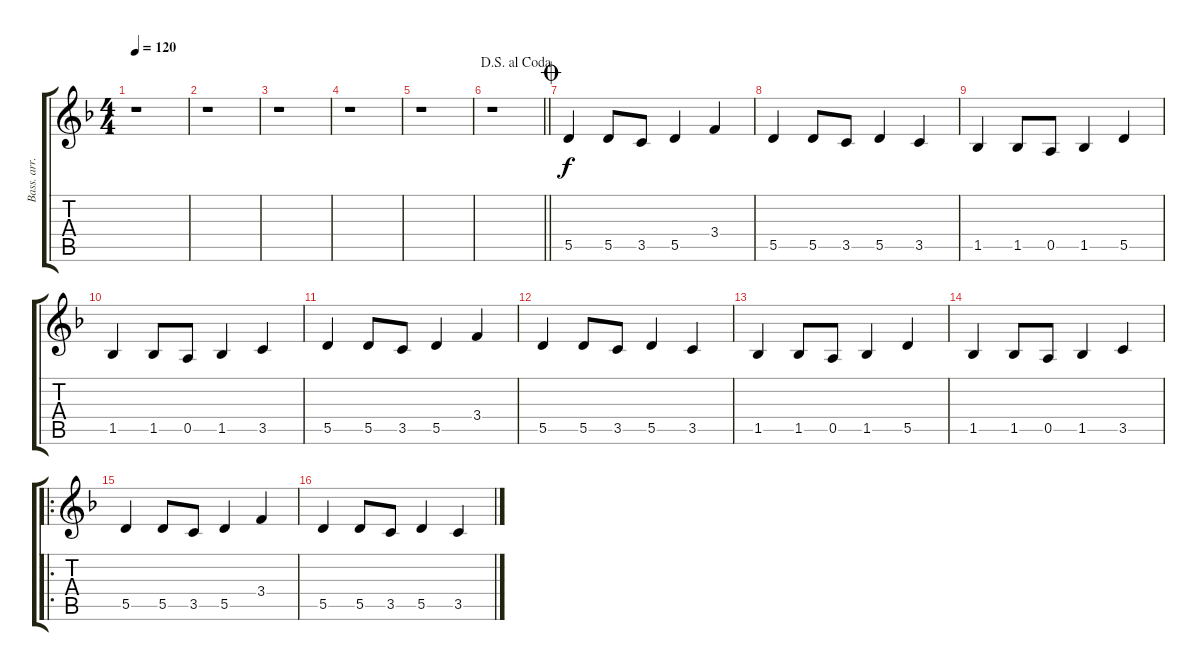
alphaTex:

\track ("Bass. arr. for Gtr." "Bass. arr.") {instrument electricguitarclean}
\staff {score tabs}
\tuning (E4 B3 G3 D3 A2 E2) {hide}
\ts (4 4)
\tempo 120
\clef g2
\ks f
r.1{dy f} |
r.1 |
r.1 |
r.1 |
r.1 |
\jump dalsegnoalcoda
\barLineRight lightlight
r.1 |
\jump coda
5.5.4 5.5.8 3.5.8 5.5.4 3.4.4 |
5.5.4 5.5.8 3.5.8 5.5.4 3.5.4 |
1.5.4 1.5.8 0.5.8 1.5.4 5.5.4 |
1.5.4 1.5.8 0.5.8 1.5.4 3.5.4 |
5.5.4 5.5.8 3.5.8 5.5.4 3.4.4 |
5.5.4 5.5.8 3.5.8 5.5.4 3.5.4 |
1.5.4 1.5.8 0.5.8 1.5.4 5.5.4 |
1.5.4 1.5.8 0.5.8 1.5.4 3.5.4 |
\ro
5.5.4 5.5.8 3.5.8 5.5.4 3.4.4 |
5.5.4 5.5.8 3.5.8 5.5.4 3.5.4
